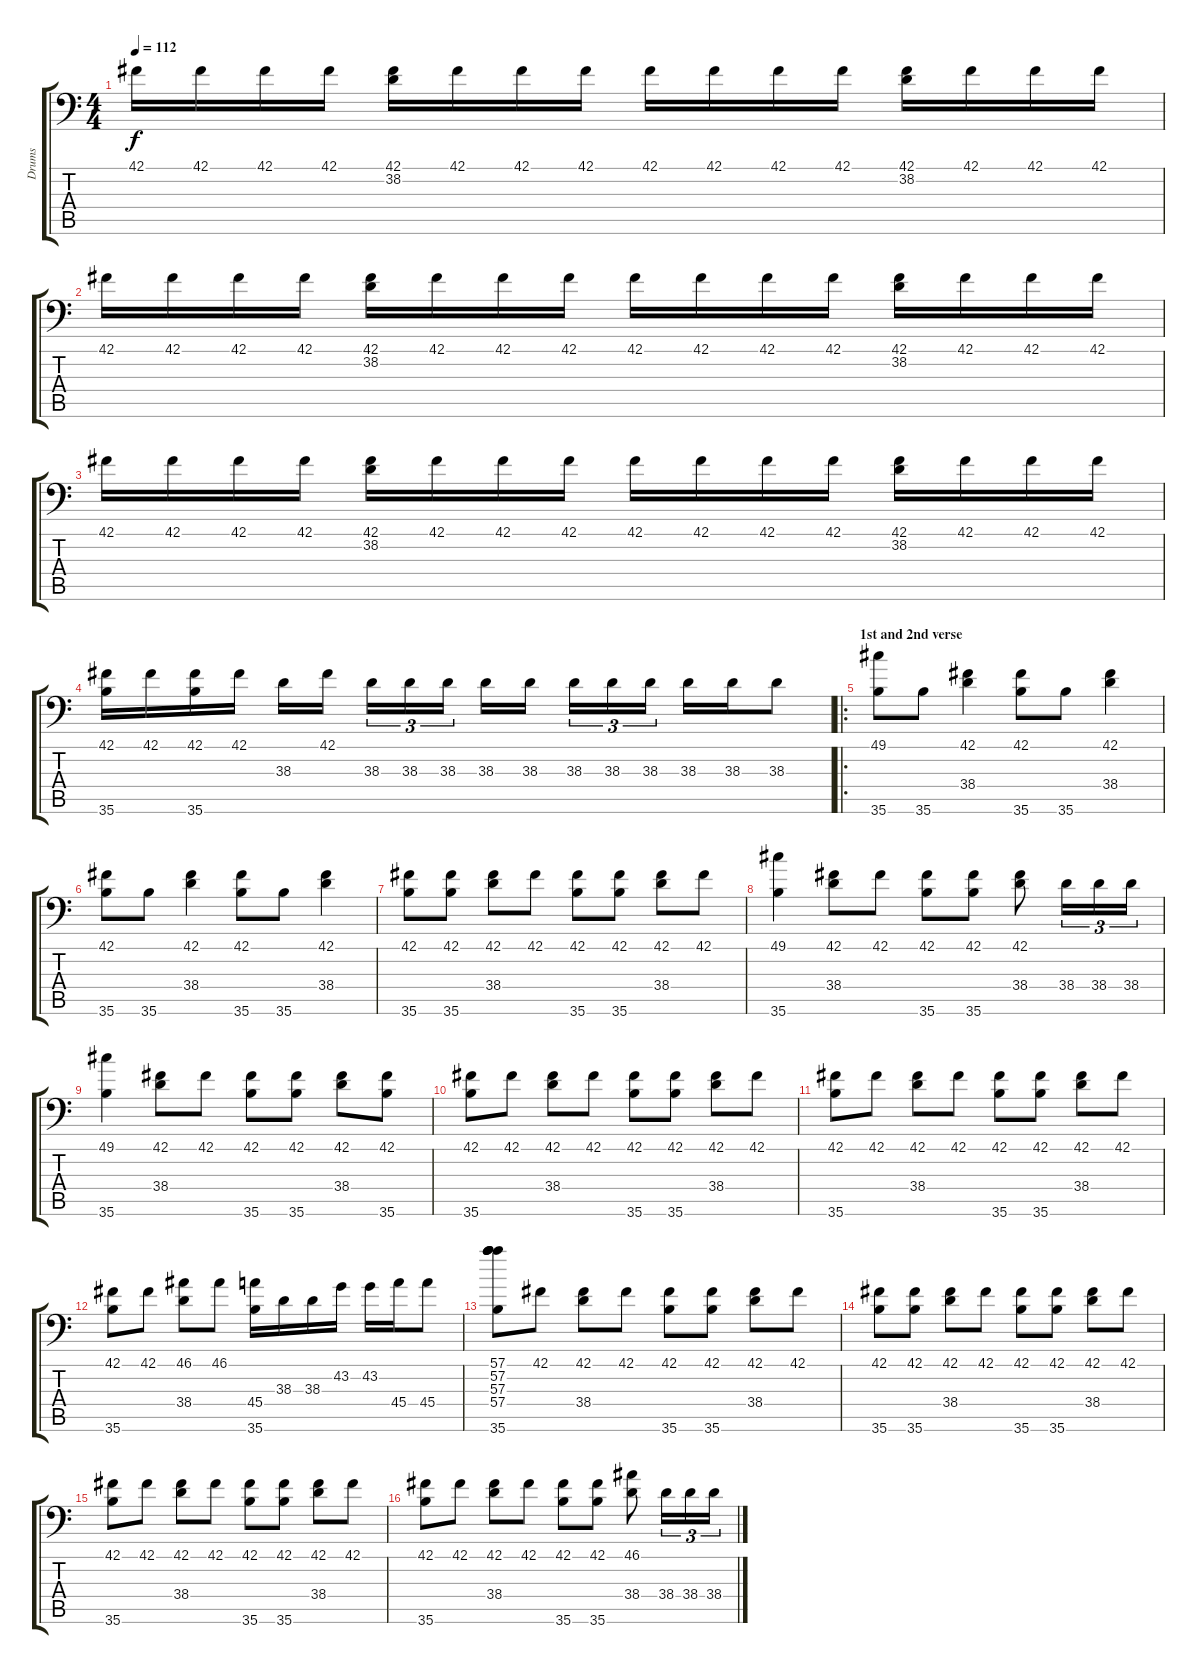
\track ("Drums" "Drums") {instrument acousticgrandpiano}
\staff {score tabs}
\tuning (C-1 C-1 C-1 C-1 C-1 C-1) {hide}
\ts (4 4)
\tempo 112
\clef f4
\ks c
42.1.16{dy f} 42.1.16 42.1.16 42.1.16 (42.1 38.2).16 42.1.16 42.1.16 42.1.16 42.1.16 42.1.16 42.1.16 42.1.16 (42.1 38.2).16 42.1.16 42.1.16 42.1.16 |
42.1.16 42.1.16 42.1.16 42.1.16 (42.1 38.2).16 42.1.16 42.1.16 42.1.16 42.1.16 42.1.16 42.1.16 42.1.16 (42.1 38.2).16 42.1.16 42.1.16 42.1.16 |
42.1.16 42.1.16 42.1.16 42.1.16 (42.1 38.2).16 42.1.16 42.1.16 42.1.16 42.1.16 42.1.16 42.1.16 42.1.16 (42.1 38.2).16 42.1.16 42.1.16 42.1.16 |
(42.1 35.6).16 42.1.16 (42.1 35.6).16 42.1.16 38.3.16 42.1.16 38.3.16{tu (3 2)} 38.3.16{tu (3 2)} 38.3.16{tu (3 2)} 38.3.16 38.3.16 38.3.16{tu (3 2)} 38.3.16{tu (3 2)} 38.3.16{tu (3 2)} 38.3.16 38.3.16 38.3.8 |
\ro
\section ("" "1st and 2nd verse")
(49.1 35.6).8 35.6.8 (42.1 38.4).4 (42.1 35.6).8 35.6.8 (42.1 38.4).4 |
(42.1 35.6).8 35.6.8 (42.1 38.4).4 (42.1 35.6).8 35.6.8 (42.1 38.4).4 |
(42.1 35.6).8 (42.1 35.6).8 (42.1 38.4).8 42.1.8 (42.1 35.6).8 (42.1 35.6).8 (42.1 38.4).8 42.1.8 |
(49.1 35.6).4 (42.1 38.4).8 42.1.8 (42.1 35.6).8 (42.1 35.6).8 (42.1 38.4).8 38.4.16{tu (3 2)} 38.4.16{tu (3 2)} 38.4.16{tu (3 2)} |
(49.1 35.6).4 (42.1 38.4).8 42.1.8 (42.1 35.6).8 (42.1 35.6).8 (42.1 38.4).8 (42.1 35.6).8 |
(42.1 35.6).8 42.1.8 (42.1 38.4).8 42.1.8 (42.1 35.6).8 (42.1 35.6).8 (42.1 38.4).8 42.1.8 |
(42.1 35.6).8 42.1.8 (42.1 38.4).8 42.1.8 (42.1 35.6).8 (42.1 35.6).8 (42.1 38.4).8 42.1.8 |
(42.1 35.6).8 42.1.8 (46.1 38.4).8 46.1.8 (45.4 35.6).16 38.3.16 38.3.16 43.2.16 43.2.16 45.4.16 45.4.8 |
(57.1 57.2 57.3 57.4 35.6).8 42.1.8 (42.1 38.4).8 42.1.8 (42.1 35.6).8 (42.1 35.6).8 (42.1 38.4).8 42.1.8 |
(42.1 35.6).8 (42.1 35.6).8 (42.1 38.4).8 42.1.8 (42.1 35.6).8 (42.1 35.6).8 (42.1 38.4).8 42.1.8 |
(42.1 35.6).8 42.1.8 (42.1 38.4).8 42.1.8 (42.1 35.6).8 (42.1 35.6).8 (42.1 38.4).8 42.1.8 |
(42.1 35.6).8 42.1.8 (42.1 38.4).8 42.1.8 (42.1 35.6).8 (42.1 35.6).8 (46.1 38.4).8 38.4.16{tu (3 2)} 38.4.16{tu (3 2)} 38.4.16{tu (3 2)}
